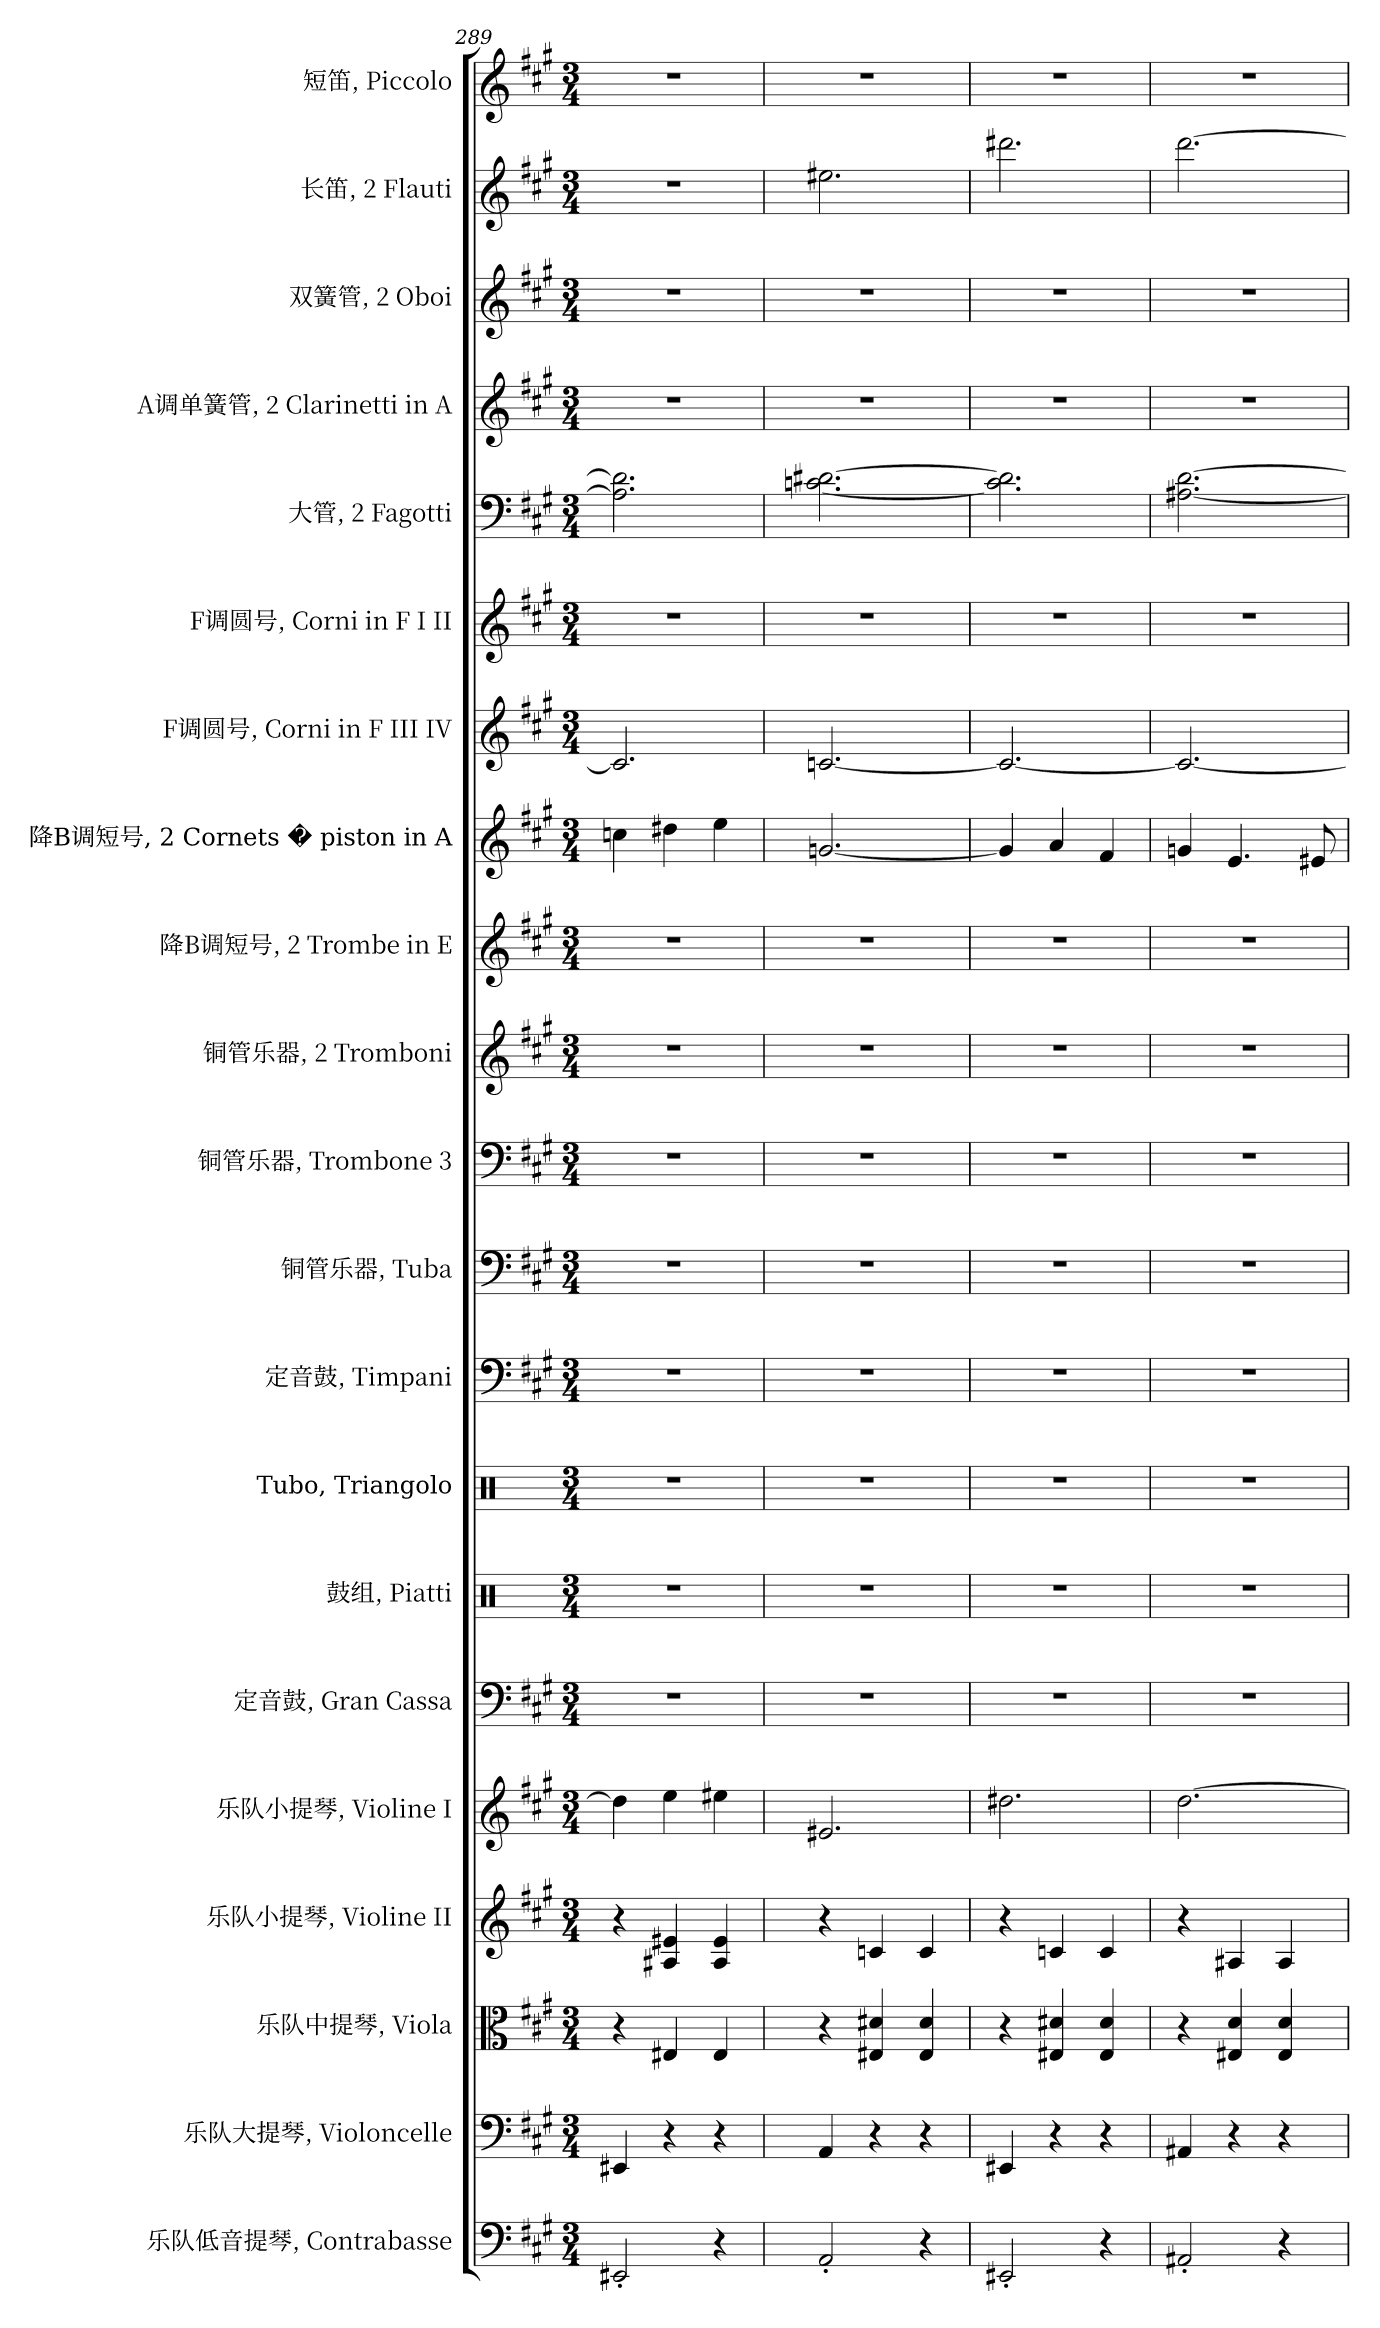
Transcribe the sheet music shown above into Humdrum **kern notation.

**kern	**kern	**kern	**kern	**kern	**kern	**kern	**kern	**kern	**kern	**kern	**kern	**kern	**kern	**kern	**kern	**kern	**kern	**kern	**kern	**kern
*part21	*part20	*part19	*part18	*part17	*part16	*part15	*part14	*part13	*part12	*part11	*part10	*part9	*part8	*part7	*part6	*part5	*part4	*part3	*part2	*part1
*staff21	*staff20	*staff19	*staff18	*staff17	*staff16	*staff15	*staff14	*staff13	*staff12	*staff11	*staff10	*staff9	*staff8	*staff7	*staff6	*staff5	*staff4	*staff3	*staff2	*staff1
*I"乐队低音提琴, Contrabasse	*I"乐队大提琴, Violoncelle	*I"乐队中提琴, Viola	*I"乐队小提琴, Violine II	*I"乐队小提琴, Violine I	*I"定音鼓, Gran Cassa	*I"鼓组, Piatti	*I"Tubo, Triangolo	*I"定音鼓, Timpani	*I"铜管乐器, Tuba	*I"铜管乐器, Trombone 3	*I"铜管乐器, 2 Tromboni	*I"降B调短号, 2 Trombe in E	*I"降B调短号, 2 Cornets � piston in A	*I"F调圆号, Corni in F III IV	*I"F调圆号, Corni in F I II	*I"大管, 2 Fagotti	*I"A调单簧管, 2 Clarinetti in A	*I"双簧管, 2 Oboi	*I"长笛, 2 Flauti	*I"短笛, Piccolo
*I'Cbs.	*	*	*	*	*	*	*I'Tu.	*I'Timp.	*	*	*	*	*I'B♭ Cnt.	*	*	*	*I'A Cl.	*I'Ob.	*I'Fl.	*I'Picc.
*clefF4	*clefF4	*clefC3	*clefG2	*clefG2	*clefF4	*clefX	*clefX	*clefF4	*clefF4	*clefF4	*clefG2	*clefG2	*clefG2	*clefG2	*clefG2	*clefF4	*clefG2	*clefG2	*clefG2	*clefG2
*ITrd7c12	*	*	*	*	*	*	*	*	*	*	*	*ITrd1c2	*ITrd1c2	*ITrd4c7	*ITrd4c7	*	*ITrd2c3	*	*	*ITrd-7c-12
*k[f#c#g#]	*k[f#c#g#]	*k[f#c#g#]	*k[f#c#g#]	*k[f#c#g#]	*k[f#c#g#]	*k[]	*k[]	*k[f#c#g#]	*k[f#c#g#]	*k[f#c#g#]	*k[f#c#g#]	*k[f#]	*k[f#]	*k[f#c#]	*k[f#c#]	*k[f#c#g#]	*k[f#c#g#d#a#e#]	*k[f#c#g#]	*k[f#c#g#]	*k[f#c#g#]
*M3/4	*M3/4	*M3/4	*M3/4	*M3/4	*M3/4	*M3/4	*M3/4	*M3/4	*M3/4	*M3/4	*M3/4	*M3/4	*M3/4	*M3/4	*M3/4	*M3/4	*M3/4	*M3/4	*M3/4	*M3/4
*MM210	*MM210	*MM210	*MM210	*MM210	*MM210	*MM210	*MM210	*MM210	*MM210	*MM210	*MM210	*MM210	*MM210	*MM210	*MM210	*MM210	*MM210	*MM210	*MM210	*MM210
=289	=289	=289	=289	=289	=289	=289	=289	=289	=289	=289	=289	=289	=289	=289	=289	=289	=289	=289	=289	=289
2EEE#X'/	4EE#X/	4r	4r	4dd\]	2.r	2.r	2.r	2.r	2.r	2.r	2.r	2.r	4b-X\	2.F/]	2.r	2.A#\] 2.d\]	2.r	2.r	2.r	2.r
.	4r	4E#X/	4A#X/ 4e#X/	4ee\	.	.	.	.	.	.	.	.	4cc#X\	.	.	.	.	.	.	.
4r	4r	4E#/	4A#/ 4e#/	4ee#X\	.	.	.	.	.	.	.	.	4dd\	.	.	.	.	.	.	.
=290	=290	=290	=290	=290	=290	=290	=290	=290	=290	=290	=290	=290	=290	=290	=290	=290	=290	=290	=290	=290
*	*	*	*	*	*	*	*	*	*	*	*	*	*	*	*	*	*	*	*	*MM200
2AAA'/	4AA/	4r	4r	2.e#X/	2.r	2.r	2.r	2.r	2.r	2.r	2.r	2.r	[2.fn/	[2.Fn/	2.r	[2.cn\ [2.d#X\	2.r	2.r	2.ee#X\	2.r
.	4r	4E#X/ 4d#X/	4cn/	.	.	.	.	.	.	.	.	.	.	.	.	.	.	.	.	.
4r	4r	4E#/ 4d#/	4c/	.	.	.	.	.	.	.	.	.	.	.	.	.	.	.	.	.
=291	=291	=291	=291	=291	=291	=291	=291	=291	=291	=291	=291	=291	=291	=291	=291	=291	=291	=291	=291	=291
*	*	*	*	*	*	*	*	*	*	*	*	*	*	*	*	*	*	*	*	*MM200
2EEE#X'/	4EE#X/	4r	4r	2.dd#X\	2.r	2.r	2.r	2.r	2.r	2.r	2.r	2.r	4f/]	2.F/_	2.r	2.c\] 2.d#\]	2.r	2.r	2.ddd#X\	2.r
.	4r	4E#X/ 4d#X/	4cn/	.	.	.	.	.	.	.	.	.	4g/	.	.	.	.	.	.	.
4r	4r	4E#/ 4d#/	4c/	.	.	.	.	.	.	.	.	.	4e/	.	.	.	.	.	.	.
=292	=292	=292	=292	=292	=292	=292	=292	=292	=292	=292	=292	=292	=292	=292	=292	=292	=292	=292	=292	=292
*	*	*	*	*	*	*	*	*	*	*	*	*	*	*	*	*	*	*	*	*MM200
2AAA#X'/	4AA#X/	4r	4r	[2.dd\	2.r	2.r	2.r	2.r	2.r	2.r	2.r	2.r	4fn/	2.F/_	2.r	[2.A#X\ [2.d\	2.r	2.r	[2.ddd\	2.r
.	4r	4E#X/ 4d/	4A#X/	.	.	.	.	.	.	.	.	.	4.d/	.	.	.	.	.	.	.
4r	4r	4E#/ 4d/	4A#/	.	.	.	.	.	.	.	.	.	.	.	.	.	.	.	.	.
.	.	.	.	.	.	.	.	.	.	.	.	.	8d#X/	.	.	.	.	.	.	.
=	=	=	=	=	=	=	=	=	=	=	=	=	=	=	=	=	=	=	=	=
*-	*-	*-	*-	*-	*-	*-	*-	*-	*-	*-	*-	*-	*-	*-	*-	*-	*-	*-	*-	*-
